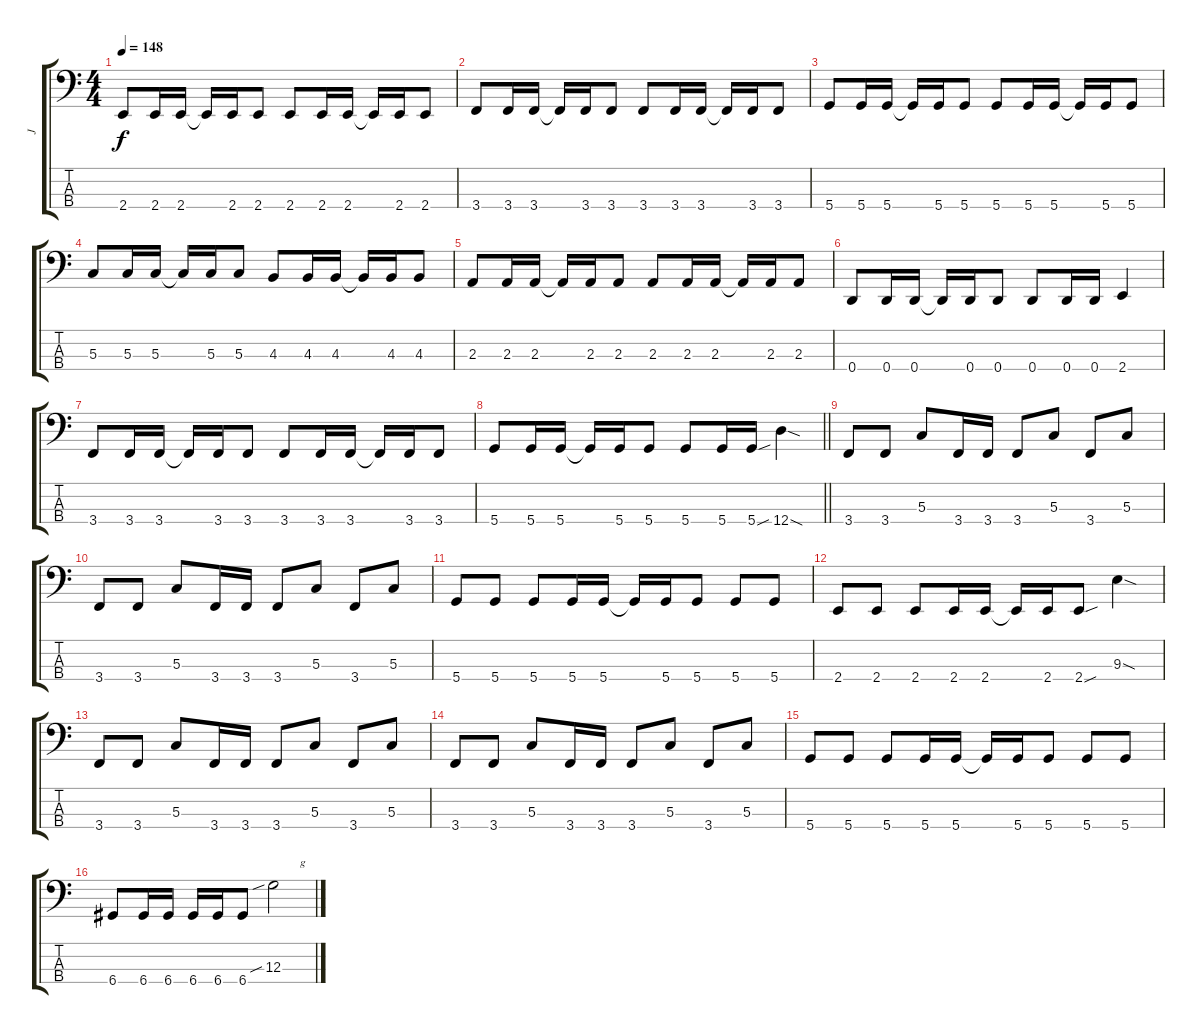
\track ("     J" "     J") {instrument electricbasspick}
\staff {score tabs}
\tuning (F2 C2 G1 D1) {hide}
\ts (4 4)
\tempo 148
\clef f4
\ks c
2.4.8{dy f} 2.4.16 2.4.16 2.4{t}.16 2.4.16 2.4.8 2.4.8 2.4.16 2.4.16 2.4{t}.16 2.4.16 2.4.8 |
3.4.8 3.4.16 3.4.16 3.4{t}.16 3.4.16 3.4.8 3.4.8 3.4.16 3.4.16 3.4{t}.16 3.4.16 3.4.8 |
5.4.8 5.4.16 5.4.16 5.4{t}.16 5.4.16 5.4.8 5.4.8 5.4.16 5.4.16 5.4{t}.16 5.4.16 5.4.8 |
5.3.8 5.3.16 5.3.16 5.3{t}.16 5.3.16 5.3.8 4.3.8 4.3.16 4.3.16 4.3{t}.16 4.3.16 4.3.8 |
2.3.8 2.3.16 2.3.16 2.3{t}.16 2.3.16 2.3.8 2.3.8 2.3.16 2.3.16 2.3{t}.16 2.3.16 2.3.8 |
0.4.8 0.4.16 0.4.16 0.4{t}.16 0.4.16 0.4.8 0.4.8 0.4.16 0.4.16 2.4.4 |
3.4.8 3.4.16 3.4.16 3.4{t}.16 3.4.16 3.4.8 3.4.8 3.4.16 3.4.16 3.4{t}.16 3.4.16 3.4.8 |
\barLineRight lightlight
5.4.8 5.4.16 5.4.16 5.4{t}.16 5.4.16 5.4.8 5.4.8 5.4.16 5.4{sou}.16 12.4{sod}.4 |
3.4.8 3.4.8 5.3.8 3.4.16 3.4.16 3.4.8 5.3.8 3.4.8 5.3.8 |
3.4.8 3.4.8 5.3.8 3.4.16 3.4.16 3.4.8 5.3.8 3.4.8 5.3.8 |
5.4.8 5.4.8 5.4.8 5.4.16 5.4.16 5.4{t}.16 5.4.16 5.4.8 5.4.8 5.4.8 |
2.4.8 2.4.8 2.4.8 2.4.16 2.4.16 2.4{t}.16 2.4.16 2.4{sou}.8 9.3{sod}.4 |
3.4.8 3.4.8 5.3.8 3.4.16 3.4.16 3.4.8 5.3.8 3.4.8 5.3.8 |
3.4.8 3.4.8 5.3.8 3.4.16 3.4.16 3.4.8 5.3.8 3.4.8 5.3.8 |
5.4.8 5.4.8 5.4.8 5.4.16 5.4.16 5.4{t}.16 5.4.16 5.4.8 5.4.8 5.4.8 |
6.4.8 6.4.16 6.4.16 6.4.16 6.4.16 6.4.8 12.3{sib}.2{txt "         g"}
